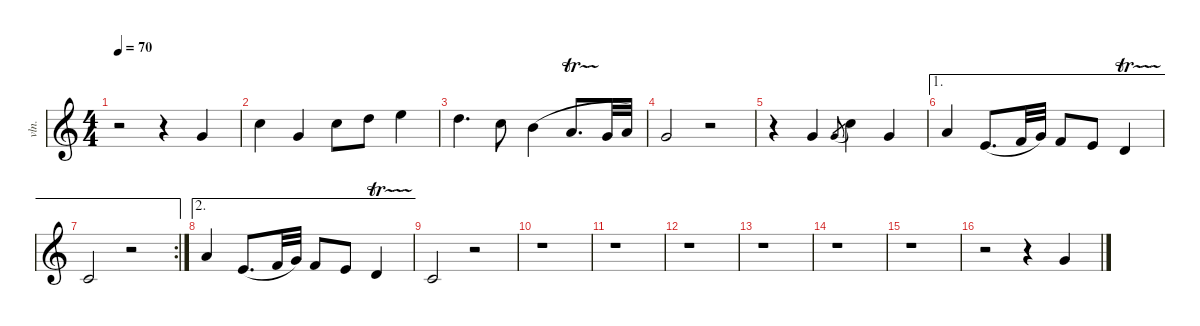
\defaultSystemsLayout 4
\hideDynamics
\bracketExtendMode nobrackets
\otherSystemsTrackNameOrientation horizontal
\extendBarLines
\track ("Violin" "vln.") {instrument violin}
\staff {score}
\tuning (E5 A4 D4 G3)
\ts (4 4)
\tempo 70
\clef g2
\ks c
r.2{dy mf beam Down} r.4{beam Down} 5.3.4{beam Up} |
3.2.4{beam Down} 5.3.4{beam Up} 3.2.8{beam Down} 5.2.8{beam Down} 0.1.4{beam Down} |
5.2.4{d beam Down} 3.2.8{beam Down} 2.2.4{legatoorigin beam Down} 0.2{tr (2 16)}.8{d legatoorigin beam Up} 5.3.32{legatoorigin beam Up} 0.2.32{beam Up} |
\scale
0.931733 5.3.2{beam Up} r.2{beam Up} |
\scale
1.01091 r.4{beam Down} 5.3.4{beam Up} 5.3.8{gr legatoorigin beam Up} 3.2.4{beam Down} 5.3.4{beam Up} |
\ae 1
\scale
1.05736 0.2.4{beam Up} 2.3.8{d legatoorigin beam Up} 3.3.32{legatoorigin beam Up} 5.3.32{beam Up} 3.3.8{beam Up} 2.3.8{beam Up} 0.3{tr (2 16)}.4{beam Up} |
\ae 1
\rc 2
\scale
0.981141 5.4.2{beam Up} r.2{beam Up} |
\ae 2
\scale
1.11125 0.2.4{beam Up} 2.3.8{d legatoorigin beam Up} 3.3.32{legatoorigin beam Up} 5.3.32{beam Up} 3.3.8{beam Up} 2.3.8{beam Up} 0.3{tr (2 16)}.4{beam Up} |
\scale
0.907608 5.4.2{beam Up} r.2{beam Up} |
r.1{beam Down} |
r.1{beam Down} |
r.1{beam Down} |
r.1{beam Down} |
r.1{beam Down} |
r.1{beam Down} |
\scale
1.08614 r.2{beam Down} r.4{beam Down} 5.3.4{beam Up}
